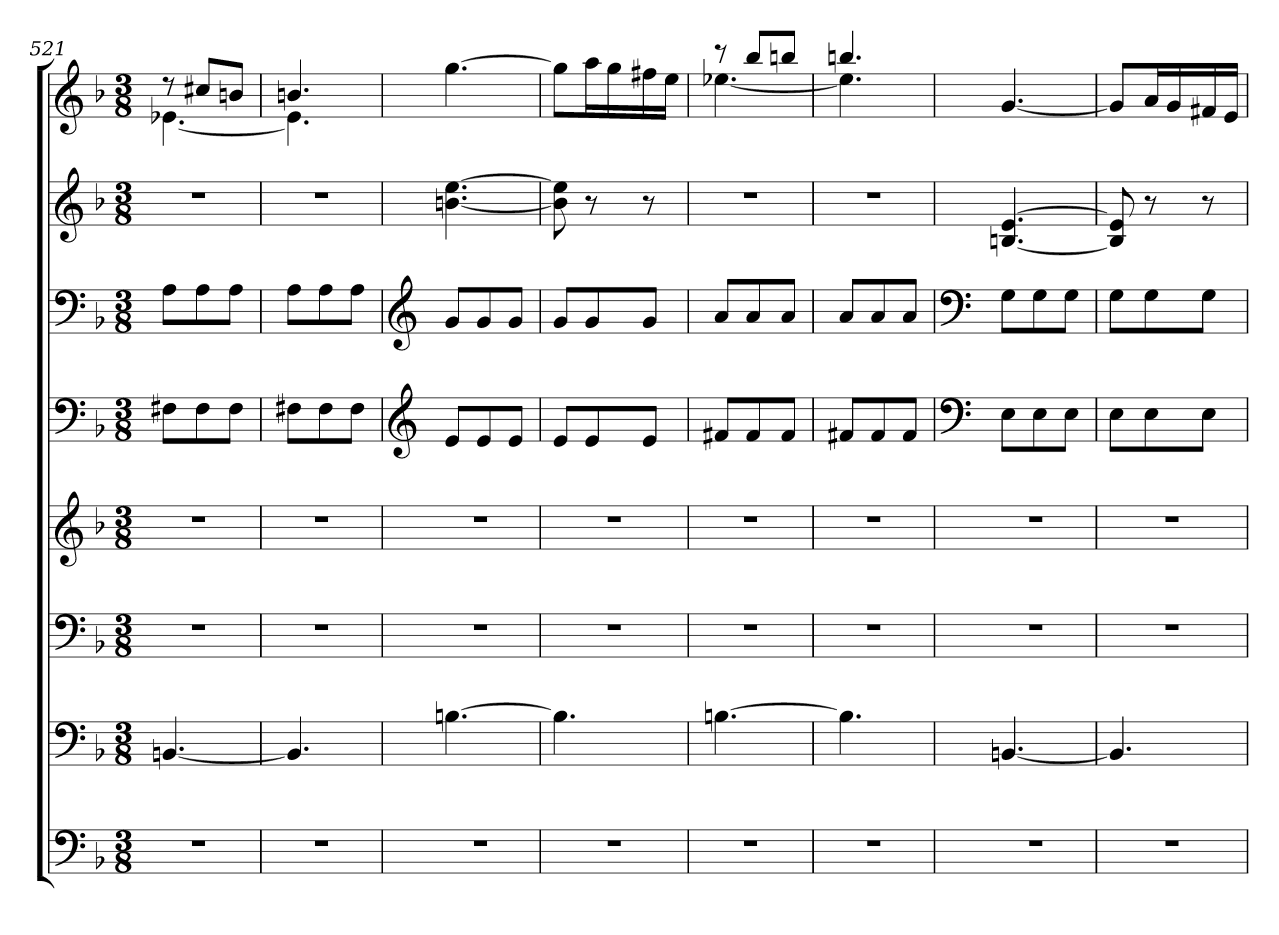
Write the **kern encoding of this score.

**kern	**kern	**kern	**kern	**kern	**kern	**kern	**kern
*part5	*part5	*part4	*part4	*part3	*part3	*part2	*part1
*staff8	*staff7	*staff6	*staff5	*staff4	*staff3	*staff2	*staff1
*clefF4	*clefF4	*clefF4	*clefG2	*clefF4	*clefF4	*clefG2	*clefG2
*k[b-]	*k[b-]	*k[b-]	*k[b-]	*k[b-]	*k[b-]	*k[b-]	*k[b-]
*M3/8	*M3/8	*M3/8	*M3/8	*M3/8	*M3/8	*M3/8	*M3/8
=521	=521	=521	=521	=521	=521	=521	=521
*	*	*	*	*	*	*	*^
4.r	[4.BBn/	4.r	4.r	8F#X\L	8A\L	4.r	8r	[4.e-X\
.	.	.	.	8F#\	8A\	.	8cc#X/L	.
.	.	.	.	8F#\J	8A\J	.	8bn/J	.
=522	=522	=522	=522	=522	=522	=522	=522	=522
4.r	4.BB/]	4.r	4.r	8F#X\L	8A\L	4.r	4.bn/	4.e-\]
.	.	.	.	8F#\	8A\	.	.	.
.	.	.	.	8F#\J	8A\J	.	.	.
*	*	*	*	*	*	*	*v	*v
=523	=523	=523	=523	=523	=523	=523	=523
*	*	*	*	*clefG2	*clefG2	*	*
*	*	*	*	*	*	*	*MM154
4.r	[4.Bn\	4.r	4.r	8e/L	8g/L	[4.bn\ [4.ee\	[4.gg\
.	.	.	.	8e/	8g/	.	.
.	.	.	.	8e/J	8g/J	.	.
=524	=524	=524	=524	=524	=524	=524	=524
4.r	4.B\]	4.r	4.r	8e/L	8g/L	8b\] 8ee\]	8gg\L]
.	.	.	.	8e/	8g/	8r	16aa\L
.	.	.	.	.	.	.	16gg\
.	.	.	.	8e/J	8g/J	8r	16ff#X\
.	.	.	.	.	.	.	16ee\JJ
=525	=525	=525	=525	=525	=525	=525	=525
*	*	*	*	*	*	*	*^
4.r	[4.Bn\	4.r	4.r	8f#X/L	8a/L	4.r	8r	[4.ee-X\
.	.	.	.	8f#/	8a/	.	8bb-/L	.
.	.	.	.	8f#/J	8a/J	.	8bbn/J	.
=526	=526	=526	=526	=526	=526	=526	=526	=526
4.r	4.B\]	4.r	4.r	8f#X/L	8a/L	4.r	4.bbn/	4.ee-\]
.	.	.	.	8f#/	8a/	.	.	.
.	.	.	.	8f#/J	8a/J	.	.	.
*	*	*	*	*	*	*	*v	*v
!!LO:PB:g=z
=527	=527	=527	=527	=527	=527	=527	=527
*	*	*	*	*clefF4	*clefF4	*	*
*	*	*	*	*	*	*	*MM154
4.r	[4.BBn/	4.r	4.r	8E\L	8G\L	[4.Bn/ [4.e/	[4.g/
.	.	.	.	8E\	8G\	.	.
.	.	.	.	8E\J	8G\J	.	.
=528	=528	=528	=528	=528	=528	=528	=528
4.r	4.BB/]	4.r	4.r	8E\L	8G\L	8B/] 8e/]	8g/L]
.	.	.	.	8E\	8G\	8r	16a/L
.	.	.	.	.	.	.	16g/
.	.	.	.	8E\J	8G\J	8r	16f#X/
.	.	.	.	.	.	.	16e/JJ
=	=	=	=	=	=	=	=
*-	*-	*-	*-	*-	*-	*-	*-
